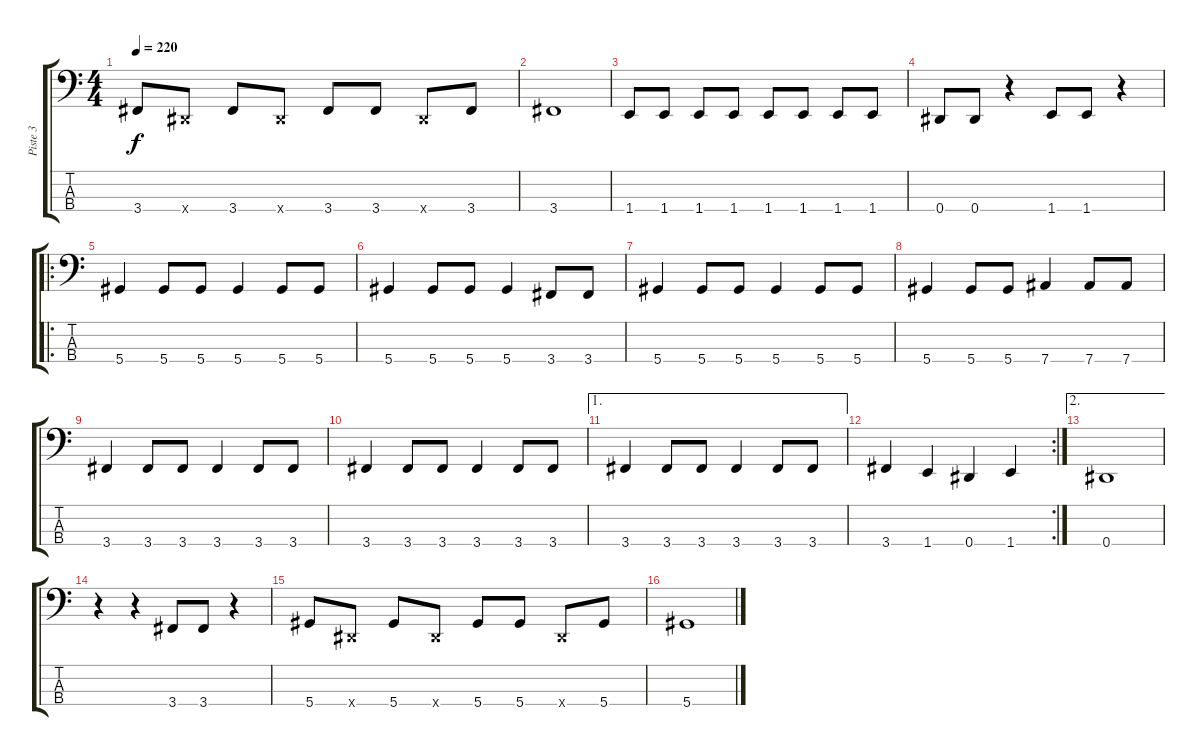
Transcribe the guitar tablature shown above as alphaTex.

\track ("Piste 3" "Piste 3") {instrument electricbasspick}
\staff {score tabs}
\tuning (Gb2 Db2 Ab1 Eb1) {hide}
\ts (4 4)
\tempo 220
\clef f4
\ks c
3.4.8{dy f} 0.4{x}.8 3.4.8 0.4{x}.8 3.4.8 3.4.8 0.4{x}.8 3.4.8 |
3.4.1 |
1.4.8 1.4.8 1.4.8 1.4.8 1.4.8 1.4.8 1.4.8 1.4.8 |
0.4.8 0.4.8 r.4 1.4.8 1.4.8 r.4 |
\ro
5.4.4 5.4.8 5.4.8 5.4.4 5.4.8 5.4.8 |
5.4.4 5.4.8 5.4.8 5.4.4 3.4.8 3.4.8 |
5.4.4 5.4.8 5.4.8 5.4.4 5.4.8 5.4.8 |
5.4.4 5.4.8 5.4.8 7.4.4 7.4.8 7.4.8 |
3.4.4 3.4.8 3.4.8 3.4.4 3.4.8 3.4.8 |
3.4.4 3.4.8 3.4.8 3.4.4 3.4.8 3.4.8 |
\ae 1
3.4.4 3.4.8 3.4.8 3.4.4 3.4.8 3.4.8 |
\rc 2
3.4.4 1.4.4 0.4.4 1.4.4 |
\ae 2
0.4.1 |
r.4 r.4 3.4.8 3.4.8 r.4 |
5.4.8 0.4{x}.8 5.4.8 0.4{x}.8 5.4.8 5.4.8 0.4{x}.8 5.4.8 |
5.4.1
